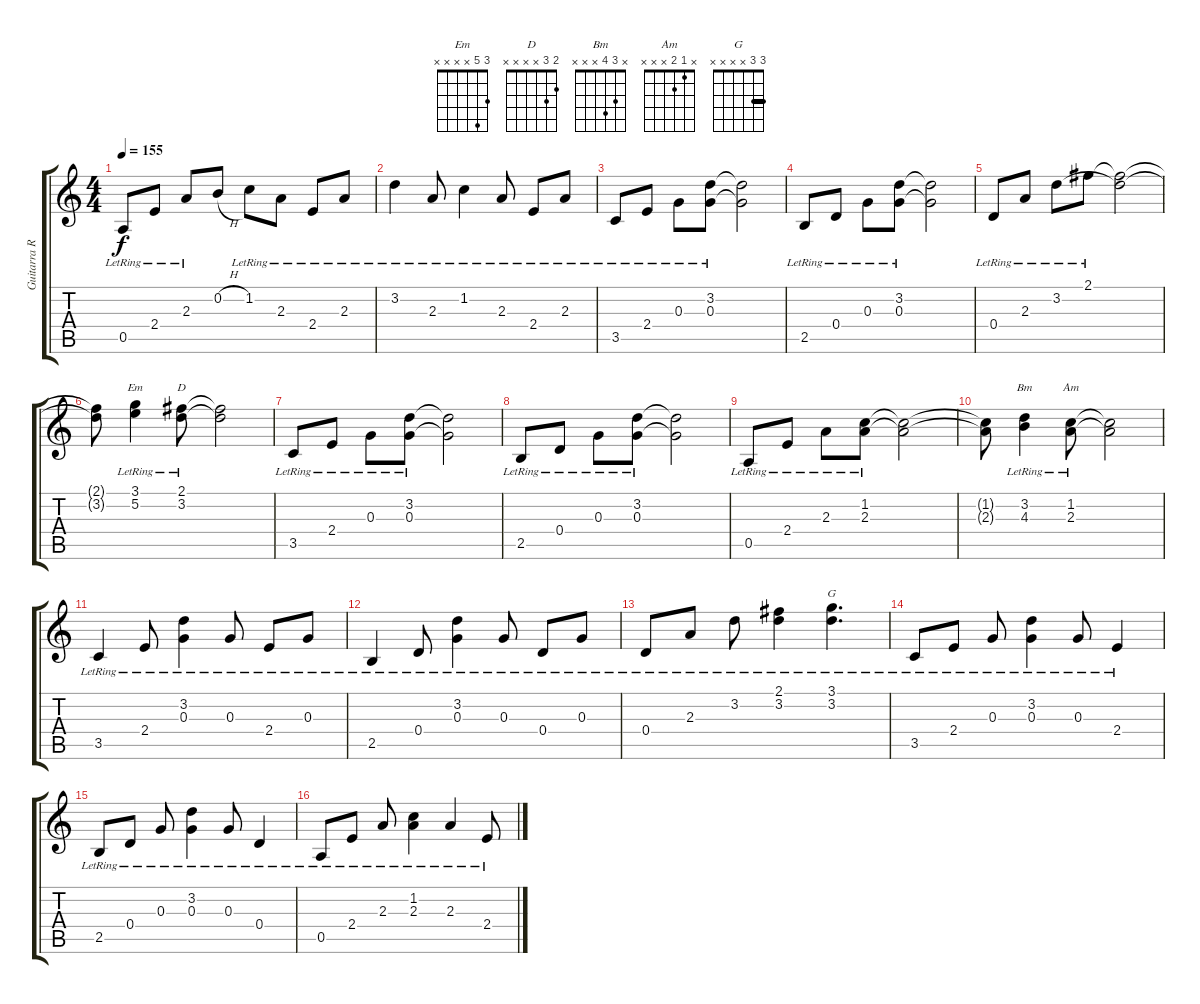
\track ("Guitarra Ritmo" "Guitarra R") {instrument acousticguitarsteel}
\staff {score tabs}
\tuning (E4 B3 G3 D3 A2 E2) {hide}
\chord ("Em" 3 5 x x x x)
\chord ("D" 2 3 x x x x)
\chord ("Bm" x 3 4 x x x)
\chord ("Am" x 1 2 x x x)
\chord ("G" 3 3 x x x x) {barre 3}
\ts (4 4)
\tempo 155
\clef g2
\ks c
0.5{lr}.8{dy f} 2.4{lr}.8 2.3{lr}.8 0.2{h}.8 1.2{lr}.8 2.3{lr}.8 2.4{lr}.8 2.3{lr}.8 |
3.2{lr}.4 2.3{lr}.8 1.2{lr}.4 2.3{lr}.8 2.4{lr}.8 2.3{lr}.8 |
3.5{lr}.8 2.4{lr}.8 0.3{lr}.8 (3.2{lr} 0.3{lr}).8 (3.2{t} 0.3{t}).2 |
2.5{lr}.8 0.4{lr}.8 0.3{lr}.8 (3.2{lr} 0.3{lr}).8 (3.2{t} 0.3{t}).2 |
0.4{lr}.8 2.3{lr}.8 3.2{lr}.8 2.1{lr}.8 (2.1{t} 3.2{t}).2 |
(2.1{t} 3.2{t}).8 (3.1{lr} 5.2{lr}).4{ch "Em"} (2.1{lr} 3.2{lr}).8{ch "D"} (2.1{t} 3.2{t}).2 |
3.5{lr}.8 2.4{lr}.8 0.3{lr}.8 (3.2{lr} 0.3{lr}).8 (3.2{t} 0.3{t}).2 |
2.5{lr}.8 0.4{lr}.8 0.3{lr}.8 (3.2{lr} 0.3{lr}).8 (3.2{t} 0.3{t}).2 |
0.5{lr}.8 2.4{lr}.8 2.3{lr}.8 (1.2{lr} 2.3{lr}).8 (1.2{t} 2.3{t}).2 |
(1.2{t} 2.3{t}).8 (3.2{lr} 4.3{lr}).4{ch "Bm"} (1.2{lr} 2.3{lr}).8{ch "Am"} (1.2{t} 2.3{t}).2 |
3.5{lr}.4 2.4{lr}.8 (3.2{lr} 0.3{lr}).4 0.3{lr}.8 2.4{lr}.8 0.3{lr}.8 |
2.5{lr}.4 0.4{lr}.8 (3.2{lr} 0.3{lr}).4 0.3{lr}.8 0.4{lr}.8 0.3{lr}.8 |
0.4{lr}.8 2.3{lr}.8 3.2{lr}.8 (2.1{lr} 3.2{lr}).4 (3.1{lr} 3.2{lr}).4{d ch "G"} |
3.5{lr}.8 2.4{lr}.8 0.3{lr}.8 (3.2{lr} 0.3{lr}).4 0.3{lr}.8 2.4{lr}.4 |
2.5{lr}.8 0.4{lr}.8 0.3{lr}.8 (3.2{lr} 0.3{lr}).4 0.3{lr}.8 0.4{lr}.4 |
0.5{lr}.8 2.4{lr}.8 2.3{lr}.8 (1.2{lr} 2.3{lr}).4 2.3{lr}.4 2.4{lr}.8
